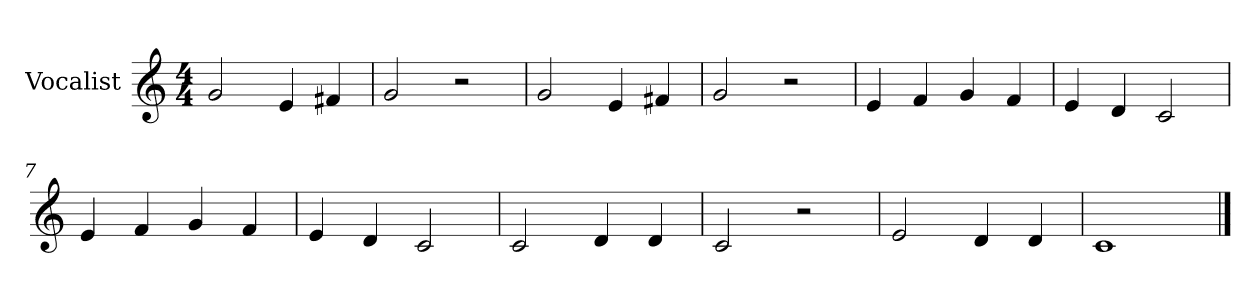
**kern
*part1
*staff1
*I"Vocalist
*k[]
*C:
*M4/4
=1
2g
4e
4f#X
=2
2g
2r
=3
2g
4e
4f#X
=4
2g
2r
=5
4e
4f
4g
4f
=6
4e
4d
2c
=7
4e
4f
4g
4f
=8
4e
4d
2c
=9
2c
4d
4d
=10
2c
2r
=11
2e
4d
4d
=12
1c
==
*-
